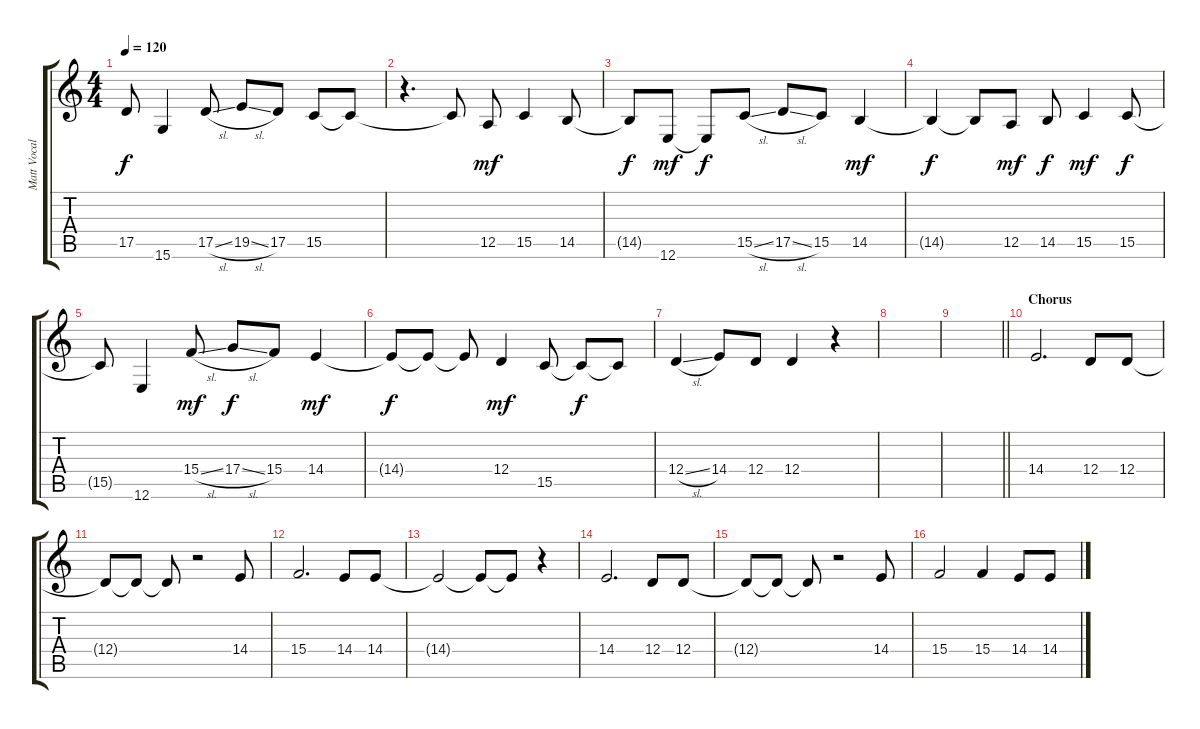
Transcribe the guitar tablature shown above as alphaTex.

\track ("Matt Vocal" "Matt Vocal") {instrument fx4atmosphere}
\staff {score tabs}
\tuning (E4 B3 G3 D3 A2 E2) {hide}
\ts (4 4)
\tempo 120
\clef g2
\ks c
17.5{t}.8{dy f} 15.6.4 17.5{sl}.8 19.5{sl}.8 17.5.8 15.5.8 15.5{t}.8 |
r.4{d} 15.5{t}.8 12.5.8{dy mf} 15.5.4 14.5.8 |
14.5{t}.8{dy f} 12.6.8{dy mf} 12.6{t}.8{dy f} 15.5{sl}.8 17.5{sl}.8 15.5.8 14.5.4{dy mf} |
14.5{t}.4{dy f} 14.5{t}.8 12.5.8{dy mf} 14.5.8{dy f} 15.5.4{dy mf} 15.5.8{dy f} |
15.5{t}.8 12.6.4 15.4{sl}.8{dy mf} 17.4{sl}.8{dy f} 15.4.8 14.4.4{dy mf} |
14.4{t}.8{dy f} 14.4{t}.8 14.4{t}.8 12.4.4{dy mf} 15.5.8 15.5{t}.8{dy f} 15.5{t}.8 |
12.4{sl}.4 14.4.8 12.4.8 12.4.4 r.4 |
|
\barLineRight lightlight
|
\section ("" "Chorus")
14.4.2{d} 12.4.8 12.4.8 |
12.4{t}.8 12.4{t}.8 12.4{t}.8 r.2 14.4.8 |
15.4.2{d} 14.4.8 14.4.8 |
14.4{t}.2 14.4{t}.8 14.4{t}.8 r.4 |
14.4.2{d} 12.4.8 12.4.8 |
12.4{t}.8 12.4{t}.8 12.4{t}.8 r.2 14.4.8 |
15.4.2 15.4.4 14.4.8 14.4.8
